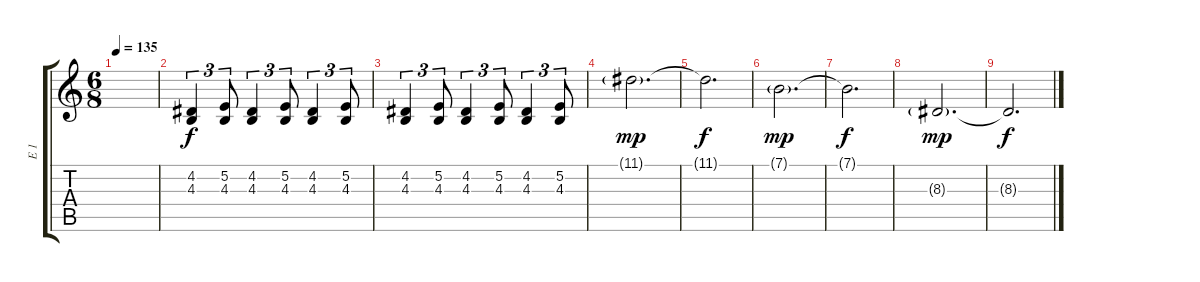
\track ("E 1" "E 1") {instrument electricpiano1}
\staff {score tabs}
\tuning (E4 B3 G3 D3 A2 E2) {hide}
\ts (6 8)
\tempo 135
\clef g2
\ks c
|
(4.2 4.3).4{tu (3 2) volume 13 instrument electricpiano1} (5.2 4.3).8{tu (3 2)} (4.2 4.3).4{tu (3 2)} (5.2 4.3).8{tu (3 2)} (4.2 4.3).4{tu (3 2)} (5.2 4.3).8{tu (3 2)} |
(4.2 4.3).4{tu (3 2)} (5.2 4.3).8{tu (3 2)} (4.2 4.3).4{tu (3 2)} (5.2 4.3).8{tu (3 2)} (4.2 4.3).4{tu (3 2)} (5.2 4.3).8{tu (3 2)} |
11.1{g}.2{d dy mp} |
11.1{t}.2{d dy f} |
7.1{g}.2{d dy mp} |
7.1{t}.2{d dy f} |
8.3{g}.2{d dy mp} |
8.3{t}.2{d dy f}
